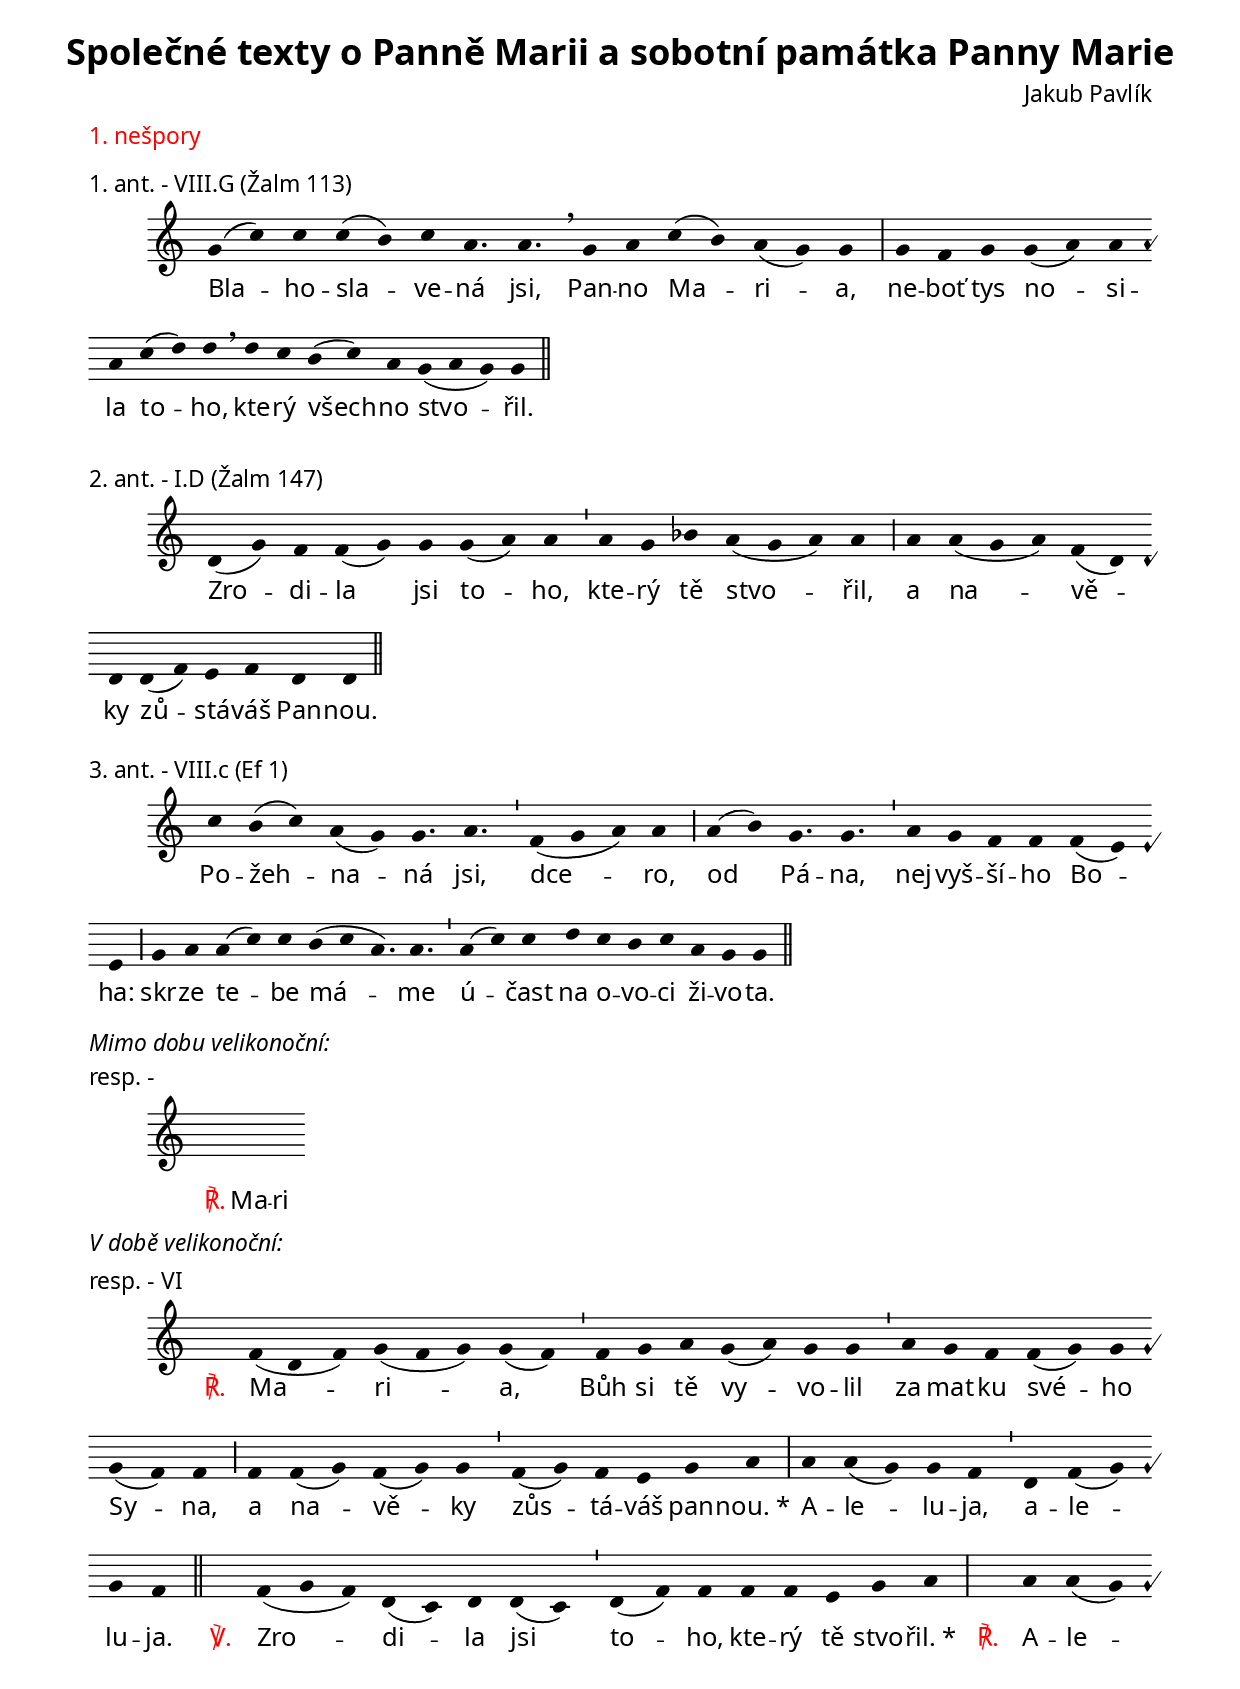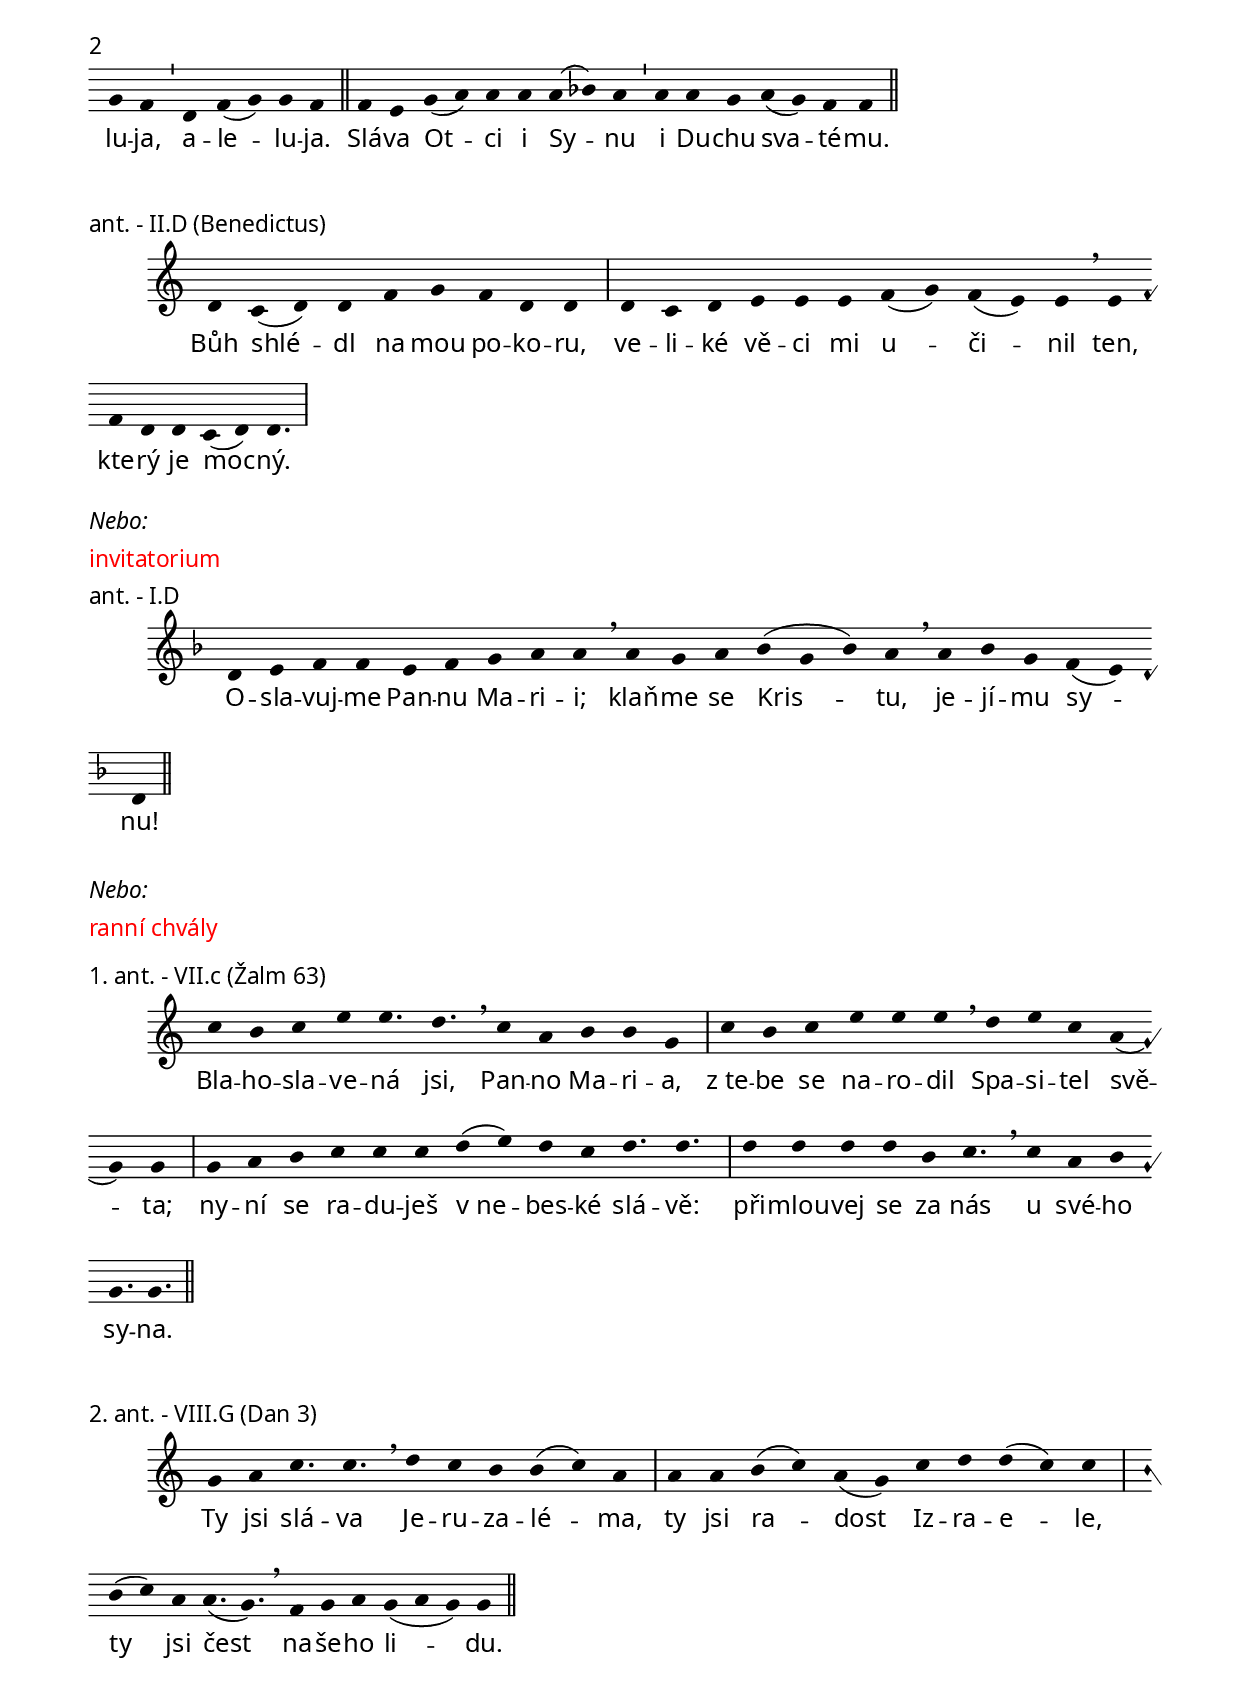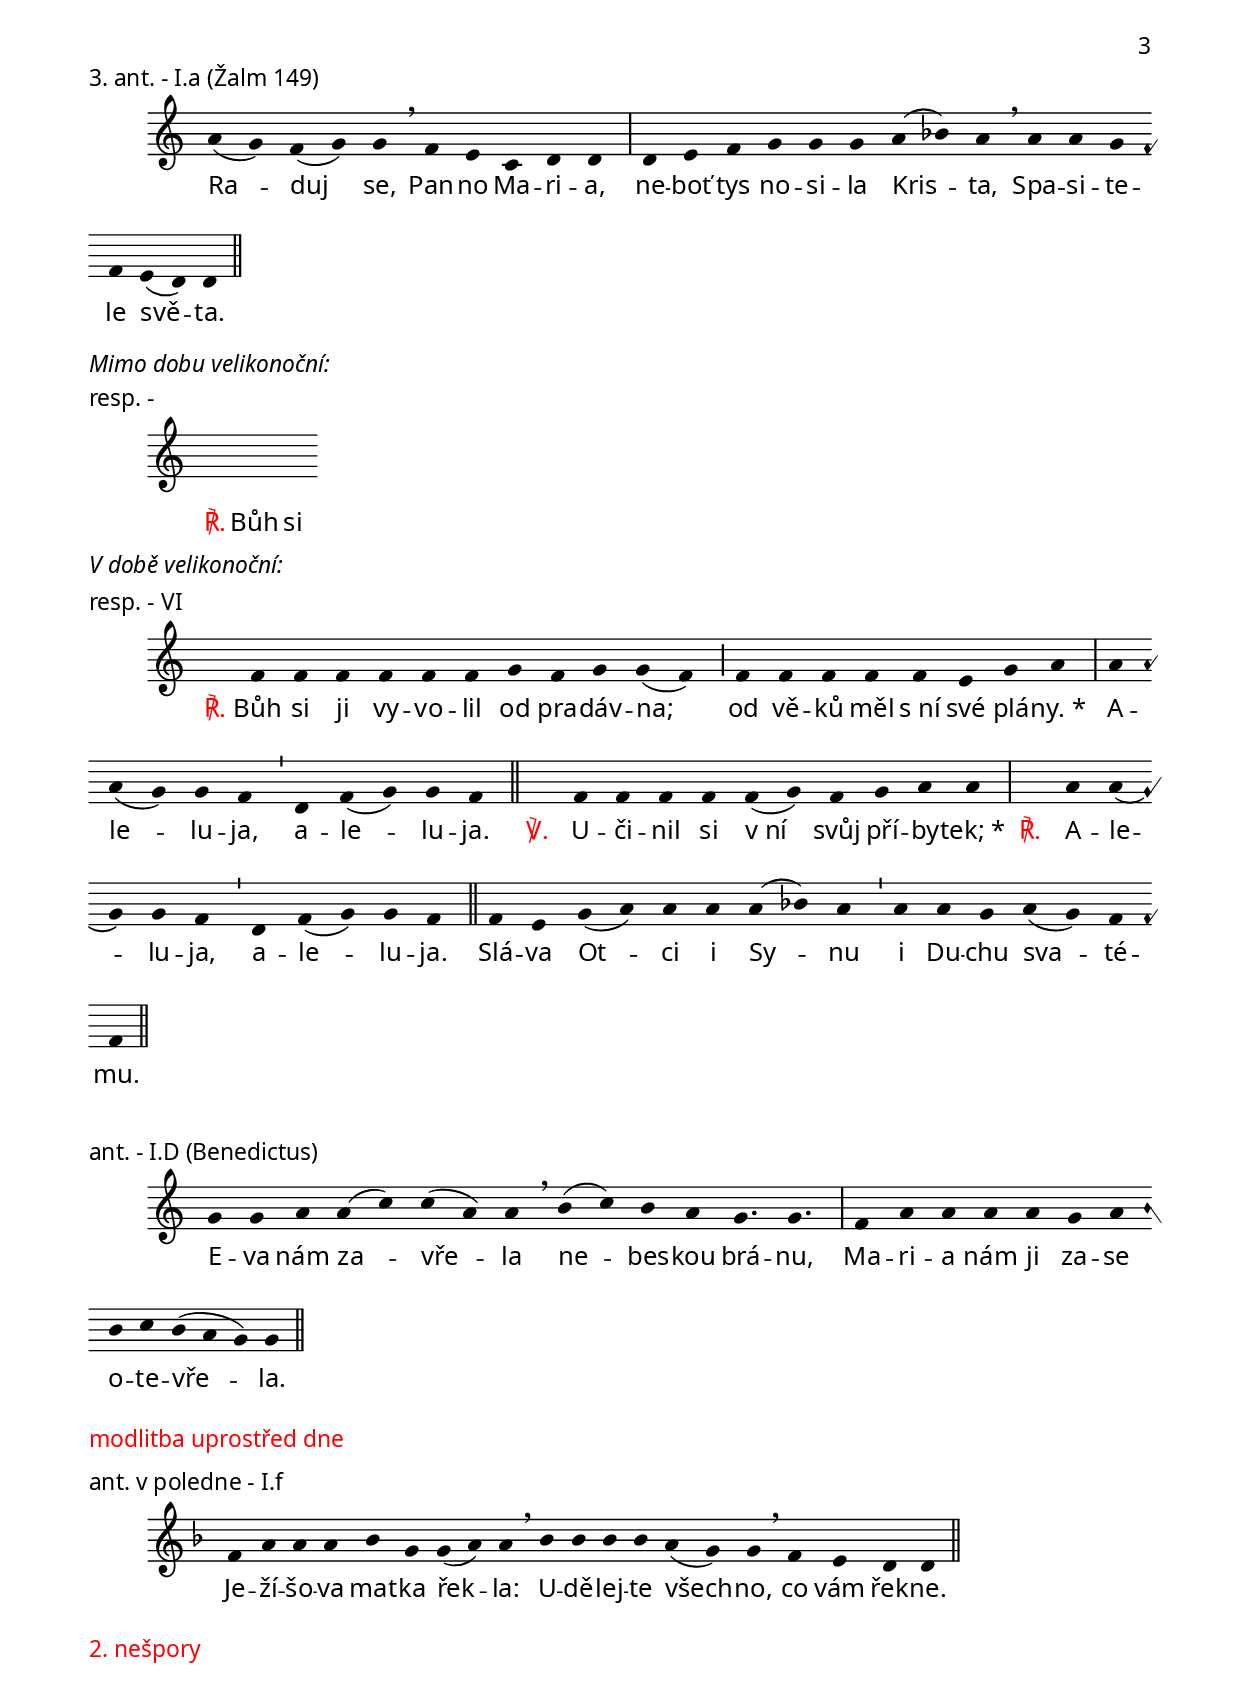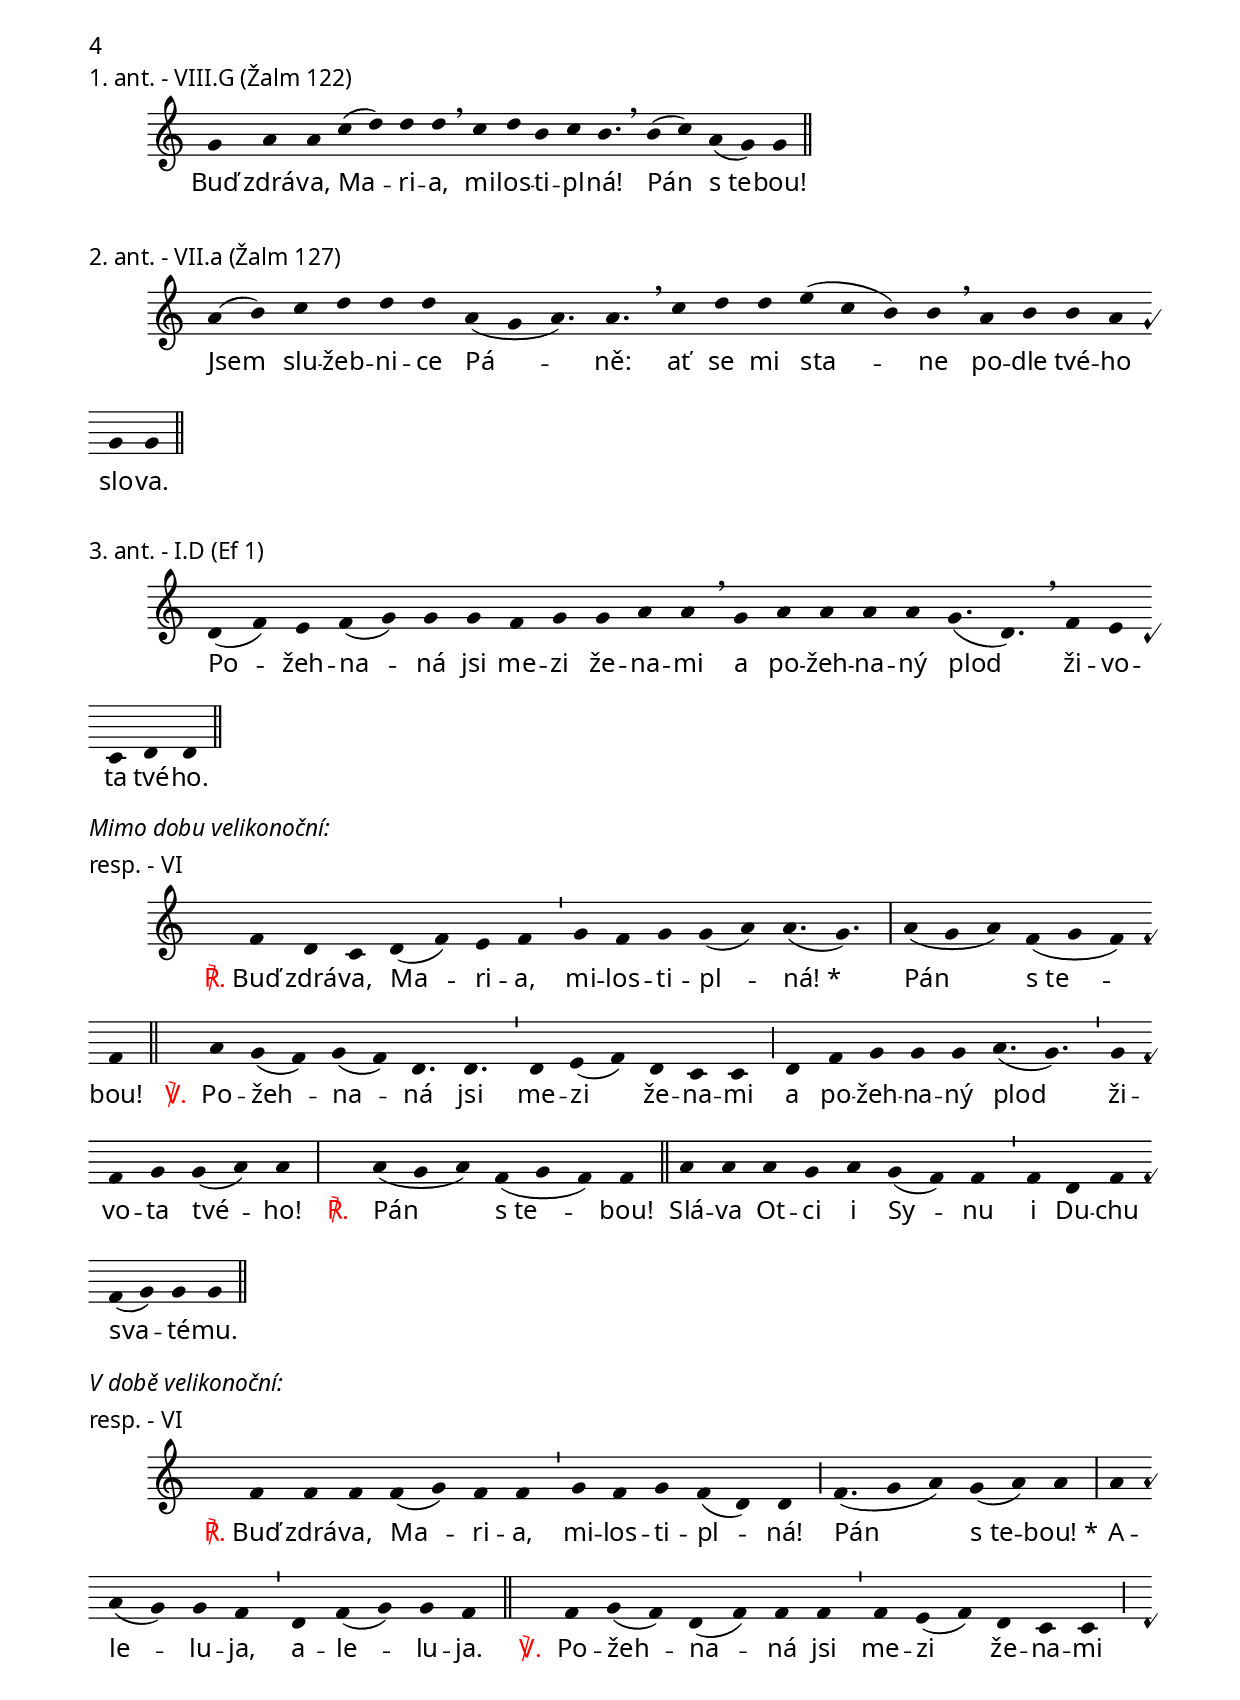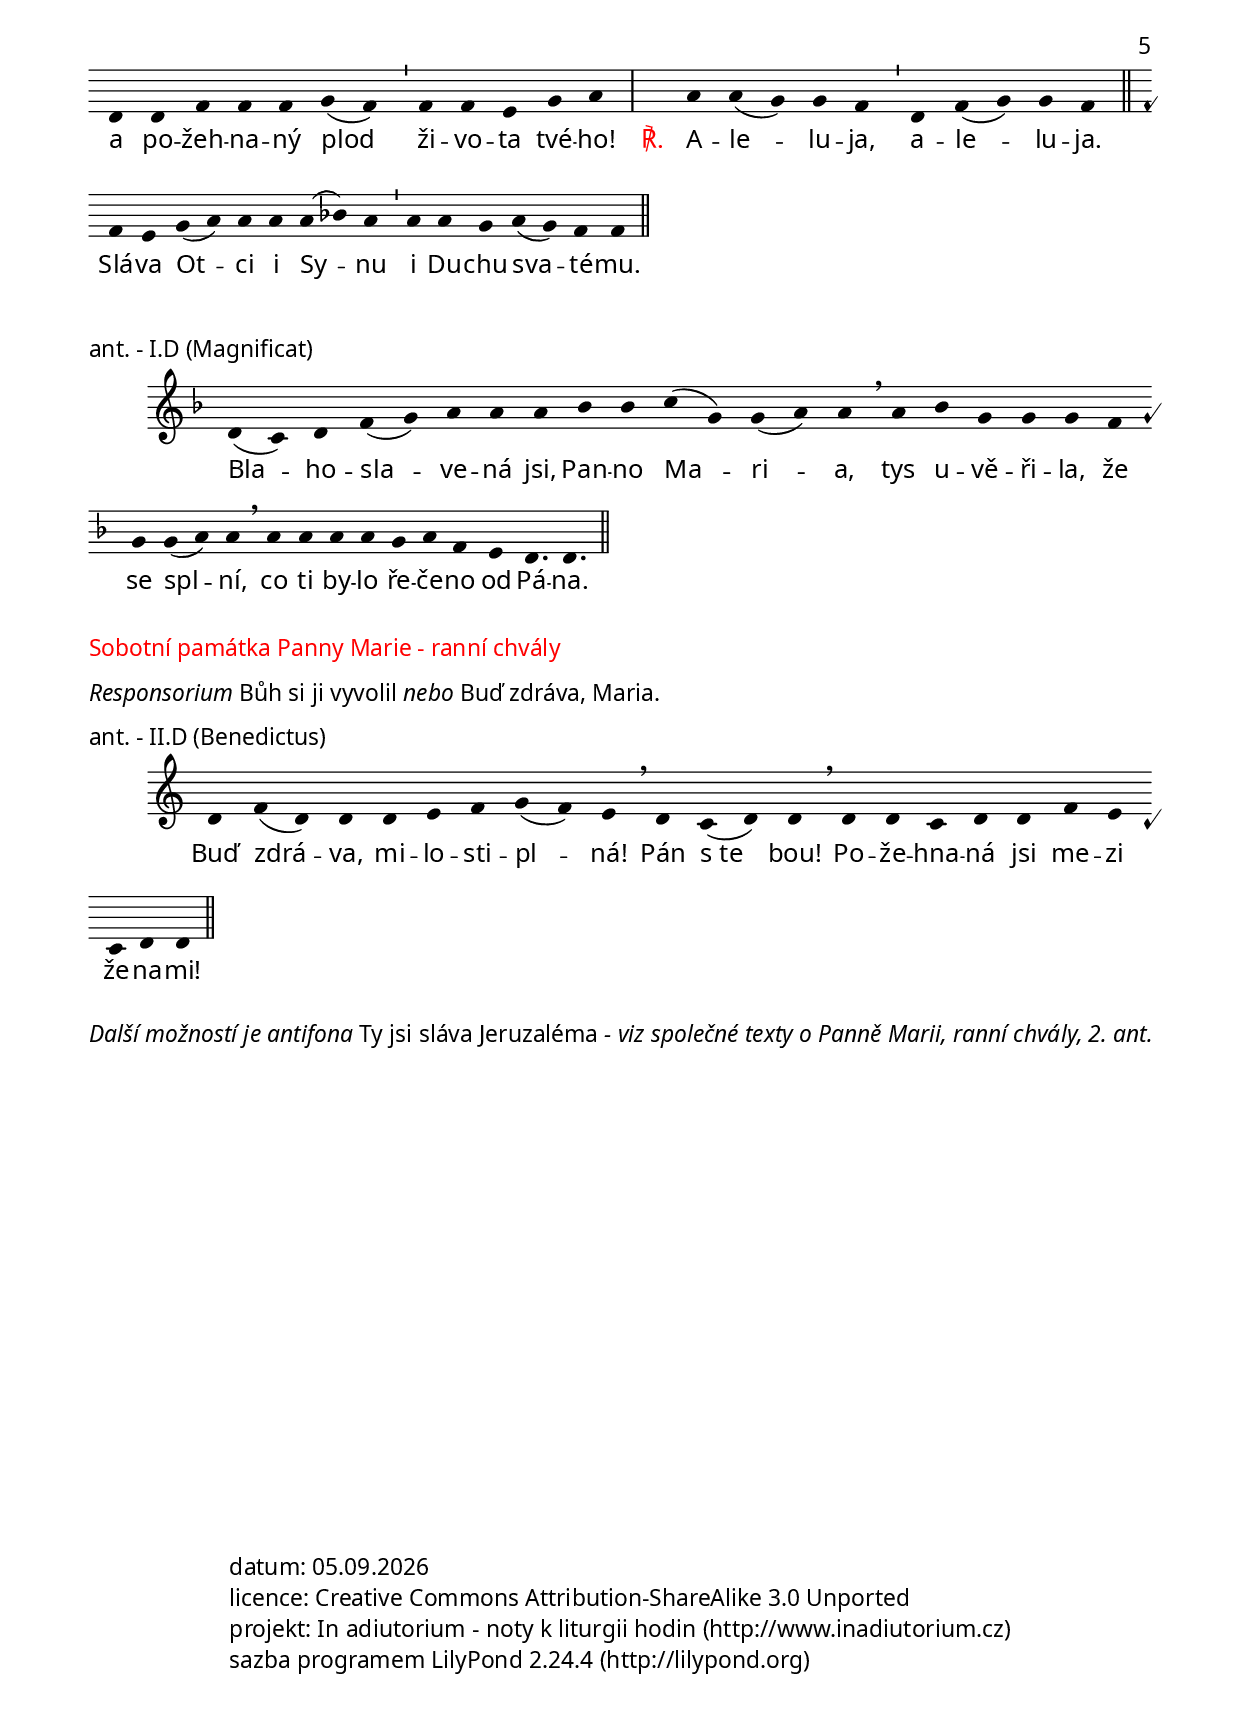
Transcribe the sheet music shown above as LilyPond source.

\version "2.14.2"

\header {
  title = "Společné texty o Panně Marii a sobotní památka Panny Marie"
  composer = "Jakub Pavlík"
}

\include "../spolecne.ly"
\include "../dilyresponsorii.ly"

\markup {\nadpisHodinka {"1. nešpory"}}

\score {
  \relative c'' {
    \choralniRezim
    g4( c) c c( b) c a4. a \breathe g4 a c( b) a( g) g \bar "|"
    g f g g( a) a a c( d) d \breathe d c b( c) a g( a g) g \bar "||"
  }
  \addlyrics {
    Bla -- ho -- sla -- ve -- ná jsi, Pan -- no Ma -- ri -- a,
    ne -- boť tys no -- si -- la to -- ho,
    kte -- rý všech -- no stvo -- řil.
    
    A -- le -- lu -- ja.
  }
  \header {
    quid = "1. ant."
    modus = "VIII"
    differentia = "G" 
    psalmus = "Žalm 113"
    piece = \markup {\sestavTitulek}
  }
}

\score {
  \relative c' {
    \choralniRezim
    d4( g) f f( g) g g( a) a \barMin
    a g bes a( g a) a \barMaior
    a a( g a) f( d) d d( f) e f d d \barFinalis
  }
  \addlyrics {
    Zro -- di -- la jsi to -- ho, 
    kte -- rý tě stvo -- řil,
    a na -- vě -- ky zů -- stá -- váš Pan -- nou.
    
    A -- le -- lu -- ja.
  }
  \header {
    quid = "2. ant."
    modus = "I"
    differentia = "D" 
    psalmus = "Žalm 147"
    piece = \markup {\sestavTitulek}
  }
}

\score {
  \relative c'' {
    \choralniRezim
    c4 b( c) a( g) g4. a \barMin f4( g a) a \barMaior
    a( b) g4. g \barMin a4 g f f f( e) e \barMaior
    g a a( c) c b( c a4.) a \barMin 
    a4( c) c d c b c a g g \barFinalis
  }
  \addlyrics {
    Po -- žeh -- na -- ná jsi, dce -- ro,
    od Pá -- na, nej -- vyš -- ší -- ho Bo -- ha:
    skr -- ze te -- be má -- me 
    ú -- čast na o -- vo -- ci ži -- vo -- ta.
    
    A -- le -- lu -- ja.
  }
  \header {
    quid = "3. ant."
    modus = "VIII"
    differentia = "c" 
    psalmus = "Ef 1"
    piece = \markup {\sestavTitulek}
  }
}

\markup\italic{Mimo dobu velikonoční:}

\score {
  \relative c' {
    \choralniRezim
    
    % R
    \neviditelna a
    
    % V
    \neviditelna a
    
    % R
    \neviditelna a
    
    % Slava
  }
  \addlyrics {
    \Response Ma -- ri -- a, Bůh si tě vy -- vo -- lil
    za mat -- ku své -- ho Sy -- na,_*
    a na -- vě -- ky zůs -- tá -- váš pan -- nou.
    \Verse Zro -- di -- la jsi to -- ho, kte -- rý tě stvo -- řil,_*
    \Response a na -- vě -- ky zůs -- tá -- váš pan -- nou.
    \textRespDoxologie
  }
  \header {
    quid = "resp."
    modus = ""
    id = ""
    piece = \markup {\sestavTitulekResp}
  }
}

\markup\italic{V době velikonoční:}

\score {
  \relative c' {
    \choralniRezim
    
    % R
    \neviditelna f
    f( d f) g( f g) g( f) \barMin f g a g( a) g g \barMin
    a g f f( g) g g( f) f \barMaior
    f f( g) f( g) g \barMin f( g) f e g a \barMax
    \respVIalelujaResponsum \barFinalis
    % V
    \neviditelna f
    f( g f) d( c) d d( c) \barMin d( f) f f f e g a \barMax
    % R
    \neviditelna a
    \respVIalelujaResponsum \barFinalis
    % Slava
    \respVIalelujaDoxologie \barFinalis
  }
  \addlyrics {
    \Response Ma -- ri -- a, Bůh si tě vy -- vo -- lil
    za mat -- ku své -- ho Sy -- na,
    a na -- vě -- ky zůs -- tá -- váš pan -- nou._* \textRespAleluja
    \Verse Zro -- di -- la jsi to -- ho, kte -- rý tě stvo -- řil._*
    \Response \textRespAleluja
    \textRespDoxologie
  }
  \header {
    quid = "resp."
    modus = "VI"
    id = ""
    piece = \markup {\sestavTitulekResp}
  }
} 

\score {
  \relative c' {
    \choralniRezim
    d4 c( d) d f g f d d \bar "|"
    d c d e e e f( g) f( e) e \breathe e f d d c( d) d4. \bar "|"
  }
  \addlyrics {
    Bůh shlé -- dl na mou po -- ko -- ru,
    ve -- li -- ké vě -- ci mi u -- či -- nil ten, kte -- rý je moc -- ný.
    
    A -- le -- lu -- ja.
  }
  \header {
    quid = "ant."
    modus = "II"
    differentia = "D" 
    psalmus = "Benedictus"
    piece = \markup {\sestavTitulek}
  }
}

\markup\italic{Nebo:}

\score {
  \relative c' {
    \choralniRezim
    
  }
  \addlyrics {
    Bla -- ho -- sla -- vit mě bu -- dou všech -- na po -- ko -- le -- ní,
    ne -- boť Bůh shlé -- dl na svou ne -- pa -- tr -- nou slu -- žeb -- ni -- ci.
    
    A -- le -- lu -- ja.
  }
  \header {
    quid = "ant."
    modus = ""
    differentia = ""
    psalmus = "Benedictus"
    id = ""
    piece = \markup {\sestavTitulek}
  }
}

\markup {\nadpisHodinka {"invitatorium"}}

\score {
  \relative c' {
    \choralniRezim
    \key f \major
    d4 e f f e f g a a \breathe a g a bes( g bes) a \breathe
    a bes g f( e) d \bar "||"
  }
  \addlyrics {
    O -- sla -- vuj -- me Pan -- nu Ma -- ri -- i;
    klaň -- me se Kris -- tu, je -- jí -- mu sy -- nu!
    
    A -- le -- lu -- ja.
  }
  \header {
    quid = "ant."
    modus = "I"
    differentia = "D" 
    psalmus = ""
    piece = \markup {\sestavTitulekBezZalmu}
  }
}

\markup\italic{Nebo:}

\score {
  \relative c' {
    \choralniRezim
    
  }
  \addlyrics {
    Chval -- me Kris -- ta, na -- še -- ho Pá -- na,
    a o -- sla -- vuj -- me je -- ho Mat -- ku, Pan -- nu Ma -- ri -- i!
    
    A -- le -- lu -- ja.
  }
  \header {
    quid = "ant."
    modus = ""
    differentia = "" 
    psalmus = ""
    id = ""
    piece = \markup {\sestavTitulekBezZalmu}
  }
}

\markup {\nadpisHodinka {"ranní chvály"}}

\score {
  \relative c'' {
    \choralniRezim
    c4 b c e e4. d \breathe c4 a b b g \bar "|"
    c b c e e e \breathe d e c a( g) g \bar "|"
    g a b c c c d( e) d c d4. d \bar "|" 
    d4 d d d b c4. \breathe c4 a b g4. g \bar "||"
  }
  \addlyrics {
    Bla -- ho -- sla -- ve -- ná jsi, Pan -- no Ma -- ri -- a,
    z_te -- be se na -- ro -- dil Spa -- si -- tel svě -- ta;
    ny -- ní se ra -- du -- ješ v_ne -- bes -- ké slá -- vě:
    při -- mlou -- vej se za nás u své -- ho sy -- na.
    
    A -- le -- lu -- ja.
  }
  \header {
    quid = "1. ant."
    modus = "VII"
    differentia = "c" 
    psalmus = "Žalm 63"
    piece = \markup {\sestavTitulek}
  }
}

\score {
  \relative c'' {
    \choralniRezim
    g4 a c4. c \breathe d4 c b b( c) a \bar "|"
    a a b( c) a( g) c d d( c) c \bar "|"
    b( c) a a4.( g) \breathe f4 g a g( a g) g \bar "||"
  }
  \addlyrics {
    Ty jsi slá -- va Je -- ru -- za -- lé -- ma,
    ty jsi ra -- dost Iz -- ra -- e -- le,
    ty jsi čest na -- še -- ho li -- du.
    
    A -- le -- lu -- ja.
  }
  \header {
    quid = "2. ant."
    modus = "VIII"
    differentia = "G" 
    psalmus = "Dan 3"
    piece = \markup {\sestavTitulek}
  }
}

\score {
  \relative c'' {
    \choralniRezim
    a4( g) f( g) g \breathe f e c d d \bar "|"
    d e f g g g a( bes) a \breathe a a g f e( d) d \bar "||"
  }
  \addlyrics {
    Ra -- duj se, Pan -- no Ma -- ri -- a,
    ne -- boť tys no -- si -- la Kris -- ta,
    Spa -- si -- te -- le svě -- ta.
    
    A -- le -- lu -- ja.
  }
  \header {
    quid = "3. ant."
    modus = "I"
    differentia = "a" 
    psalmus = "Žalm 149"
    piece = \markup {\sestavTitulek}
  }
}

\markup\italic{Mimo dobu velikonoční:}

\score {
  \relative c' {
    \choralniRezim
    
    % R
    \neviditelna a
    
    % V
    \neviditelna a
    
    % R
    \neviditelna a
    
    % Slava
  }
  \addlyrics {
    \Response Bůh si ji vy -- vo -- lil od pra -- dáv -- na;_*
    od vě -- ků měl s_ní své plá -- ny.
    \Verse U -- či -- nil si v_ní svůj pří -- by -- tek;_*
    \Response od vě -- ků měl s_ní své plá -- ny.
    \textRespDoxologie
  }
  \header {
    quid = "resp."
    modus = ""
    id = ""
    piece = \markup {\sestavTitulekResp}
  }
}

\markup\italic{V době velikonoční:}

\score {
  \relative c' {
    \choralniRezim
    
    % R
    \neviditelna f
    f4 f f f f f g f g g( f) \barMaior
    f f f f f e g a \barMax
    \respVIalelujaResponsum \barFinalis
    % V
    \neviditelna f
    f4 f f f f( g) f g a a \barMax
    % R
    \neviditelna a
    \respVIalelujaResponsum \barFinalis
    % Slava
    \respVIalelujaDoxologie \barFinalis
  }
  \addlyrics {
    \Response Bůh si ji vy -- vo -- lil od pra -- dáv -- na;
    od vě -- ků měl s_ní své plá -- ny._* \textRespAleluja
    \Verse U -- či -- nil si v_ní svůj pří -- by -- tek;_*
    \Response \textRespAleluja
    \textRespDoxologie
  }
  \header {
    quid = "resp."
    modus = "VI"
    id = ""
    piece = \markup {\sestavTitulekResp}
  }
} 

\score {
  \relative c'' {
    \choralniRezim
    g4 g a a( c) c( a) a \breathe b( c) b a g4. g \bar "|"
    f4 a a a a g a b c b( a g) g \bar "||"
  }
  \addlyrics {
    E -- va nám za -- vře -- la ne -- bes -- kou brá -- nu,
    Ma -- ri -- a nám ji za -- se o -- te -- vře -- la.
    
    A -- le -- lu -- ja.
  }
  \header {
    quid = "ant."
    modus = "I"
    differentia = "D" 
    psalmus = "Benedictus"
    piece = \markup {\sestavTitulek}
  }
}

\markup {\nadpisHodinka {"modlitba uprostřed dne"}}

\score {
  \relative c' {
    \choralniRezim
    
  }
  \addlyrics {
    Všich -- ni jed -- no -- my -- sl -- ně 
    se -- tr -- vá -- va -- li v_mod -- lit -- bách
    spo -- lu s_Je -- ží -- šo -- vou mat -- kou Ma -- ri -- í.
  }
  \header {
    quid = "ant. dopoledne"
    modus = ""
    differentia = "" 
    psalmus = ""
    id = ""
    piece = \markup {\sestavTitulekBezZalmu}
  }
}

\score {
  \relative c' {
    \choralniRezim
    \key f \major
    f4 a a a bes g g( a) a \breathe 
    bes bes bes bes a( g) g \breathe f e d d \bar "||"
  }
  \addlyrics {
    Je -- ží -- šo -- va mat -- ka řek -- la:
    U -- dě -- lej -- te všech -- no, co vám řek -- ne.
    
    A -- le -- lu -- ja.
  }
  \header {
    quid = "ant. v poledne"
    modus = "I"
    differentia = "f" 
    psalmus = ""
    piece = \markup {\sestavTitulek}
  }
}

\score {
  \relative c' {
    \choralniRezim
    
  }
  \addlyrics {
    Pán ře -- kl své mat -- ce:
    Že -- no, to je tvůj syn.
    Po -- tom ře -- kl u -- čed -- ní -- ko -- vi:
    To je tvá mat -- ka.
    
    A -- le -- lu -- ja.
  }
  \header {
    quid = "ant. odpoledne"
    modus = ""
    differentia = "" 
    psalmus = ""
    id = ""
    piece = \markup {\sestavTitulekBezZalmu}
  }
}

\markup {\nadpisHodinka {"2. nešpory"}}

\score {
  \relative c'' {
    \choralniRezim
    g4 a a c( d) d d \breathe c d b c b4. \breathe b4( c) a( g) g \bar "||"
  }
  \addlyrics {
    Buď zdrá -- va, Ma -- ri -- a, mi -- los -- ti -- pl -- ná!
    Pán s_te -- bou!
    
    A -- le -- lu -- ja.
  }
  \header {
    quid = "1. ant."
    modus = "VIII"
    differentia = "G" 
    psalmus = "Žalm 122"
    piece = \markup {\sestavTitulek}
  }
}

\score {
  \relative c'' {
    \choralniRezim
    a4( b) c d d d a( g a4.) a \breathe
    c4 d d e( c b) b \breathe a b b a g g \bar "||"
  }
  \addlyrics {
    Jsem slu -- žeb -- ni -- ce Pá -- ně:
    ať se mi sta -- ne po -- dle tvé -- ho slo -- va.
    
    A -- le -- lu -- ja.
  }
  \header {
    quid = "2. ant."
    modus = "VII"
    differentia = "a" 
    psalmus = "Žalm 127"
    piece = \markup {\sestavTitulek}
  }
}

\score {
  \relative c' {
    \choralniRezim
    d( f) e f( g) g g f g g a a \breathe g a a a a g4.( d) \breathe
    f4 e c d d \bar "||"
  }
  \addlyrics {
    Po -- žeh -- na -- ná jsi me -- zi že -- na -- mi
    a po -- žeh -- na -- ný plod ži -- vo -- ta tvé -- ho.
    
    A -- le -- lu -- ja.
  }
  \header {
    quid = "3. ant."
    modus = "I"
    differentia = "D" 
    psalmus = "Ef 1"
    piece = \markup {\sestavTitulek}
  }
}

\markup\italic{Mimo dobu velikonoční:}

\score {
  \relative c' {
    \choralniRezim
    
    % R
    \neviditelna f
    f d c d( f) e f \barMin g f g g( a) a4.( g) \barMax
    a4( g a) f( g f) f \barFinalis
    % V
    \neviditelna a
    a4 g( f) g( f) d4. d \barMin d4 e( f) d c c \barMaior
    d f g g g a4.( g) \barMin g4 f g g( a) a \barMax
    % R
    \neviditelna a
    a4( g a) f( g f) f \barFinalis
    % Slava
    a4 a a g a g( f) f \barMin f d f f( g) g g \barFinalis
  }
  \addlyrics {
    \Response Buď zdrá -- va, Ma -- ri -- a, mi -- los -- ti -- pl -- ná!_*
    Pán s_te -- bou!
    \Verse Po -- žeh -- na -- ná jsi me -- zi že -- na -- mi
    a po -- žeh -- na -- ný plod ži -- vo -- ta tvé -- ho!
    \Response Pán s_te -- bou!
    \textRespDoxologie
  }
  \header {
    quid = "resp."
    modus = "VI"
    id = ""
    piece = \markup {\sestavTitulekResp}
  }
}

\markup\italic{V době velikonoční:}

\score {
  \relative c' {
    \choralniRezim
    
    % R
    \neviditelna f
    f f f f( g) f f \barMin g f g f( d) d \barMaior
    f4.( g4 a) g( a) a \barMax
    \respVIalelujaResponsum \barFinalis
    % V
    \neviditelna f
    f4 g( f) d( f) f f \barMin f e( f) d c c \barMaior 
    d d f f f g( f) \barMin f f e g a \barMax
    % R
    \neviditelna a
    \respVIalelujaResponsum \barFinalis
    % Slava
    \respVIalelujaDoxologie \barFinalis
  }
  \addlyrics {
    \Response Buď zdrá -- va, Ma -- ri -- a, mi -- los -- ti -- pl -- ná!
    Pán s_te -- bou!_* \textRespAleluja
    \Verse Po -- žeh -- na -- ná jsi me -- zi že -- na -- mi
    a po -- žeh -- na -- ný plod ži -- vo -- ta tvé -- ho!
    \Response \textRespAleluja
    \textRespDoxologie
  }
  \header {
    quid = "resp."
    modus = "VI"
    id = ""
    piece = \markup {\sestavTitulekResp}
  }
} 

\score {
  \relative c' {
    \choralniRezim
    \key f \major
    d4( c) d f( g) a a a bes bes c( g) g( a) a \breathe
    a bes g g g f g g( a) a \breathe a a a a g a f e d4. d \bar "||"
  }
  \addlyrics {
    Bla -- ho -- sla -- ve -- ná jsi, Pan -- no Ma -- ri -- a,
    tys u -- vě -- ři -- la, že se spl -- ní,
    co ti by -- lo ře -- če -- no od Pá -- na.
    
    A -- le -- lu -- ja.
  }
  \header {
    quid = "ant."
    modus = "I"
    differentia = "D" 
    psalmus = "Magnificat"
    piece = \markup {\sestavTitulek}
  }
}

\markup {\nadpisHodinka {"Sobotní památka Panny Marie - ranní chvály"}}

\markup\italic{Responsorium \upright{Bůh si ji vyvolil} nebo \upright{Buď zdráva, Maria.}}

\score {
  \relative c' {
    \choralniRezim
    
  }
  \addlyrics {
    Zbož -- ně slav -- me 
    pa -- mát -- ku bla -- ho -- sla -- ve -- né Pan -- ny Ma -- ri -- e;
    o -- na za nás o -- ro -- du -- je
    u na -- še -- ho Pá -- na Je -- ží -- še Kris -- ta.
  }
  \header {
    quid = "ant."
    modus = ""
    differentia = "" 
    psalmus = "Benedictus"
    id = ""
    piece = \markup {\sestavTitulekBezZalmu}
  }
}

\score {
  \relative c' {
    \choralniRezim
    
  }
  \addlyrics {
    Po -- žeh -- na -- ná jsi, 
    Pan -- no Ma -- ri -- a,
    od Pá -- na, nej -- vyš -- ší -- ho Bo -- ha,
    me -- zi vše -- mi že -- na -- mi na ze -- mi.
  }
  \header {
    quid = "ant."
    modus = ""
    differentia = "" 
    psalmus = "Benedictus"
    id = ""
    piece = \markup {\sestavTitulekBezZalmu}
  }
}

\score {
  \relative c' {
    \choralniRezim
    
  }
  \addlyrics {
    Skr -- ze te -- be, ne -- po -- skvr -- ně -- ná Pan -- no,
    nám byl vrá -- cen ztra -- ce -- ný ži -- vot,
    ne -- boť tys po -- ča -- la z_Du -- cha sva -- té -- ho
    a po -- ro -- di -- la jsi svě -- tu Spa -- si -- te -- le.
  }
  \header {
    quid = "ant."
    modus = ""
    differentia = "" 
    psalmus = "Benedictus"
    id = ""
    piece = \markup {\sestavTitulekBezZalmu}
  }
}

\score {
  \relative c' {
    \choralniRezim
    d4 f( d) d
    d e f g( f) e \breathe
    d c( d) d \breathe
    d d c d d f e c d d \bar "||"
  }
  \addlyrics {
    Buď zdrá -- va, mi -- lo -- sti -- pl -- ná!
    Pán s_te bou!
    Po -- že -- hna -- ná jsi me -- zi že -- na -- mi!
  }
  \header {
    quid = "ant."
    modus = "II"
    differentia = "D" 
    psalmus = "Benedictus"
    piece = \markup {\sestavTitulek}
    fons = "Doba adventní, modlitba uprostřed dne."
  }
}

\score {
  \relative c' {
    \choralniRezim
    
  }
  \addlyrics {
    Kdo mů -- že vy -- zpí -- vat tvou chvá -- lu,
    sva -- tá a ne -- po -- skvr -- ně -- ná Pan -- no Ma -- ri -- a?
    Vždyť skr -- ze te -- be jsme dos -- ta -- li Vy -- ku -- pi -- te -- le,
    na -- še -- ho Pá -- na Je -- ží -- še Kris -- ta.
  }
  \header {
    quid = "ant."
    modus = ""
    differentia = "" 
    psalmus = "Benedictus"
    id = ""
    piece = \markup {\sestavTitulekBezZalmu}
  }
}

\markup\italic{Další možností je antifona \upright{Ty jsi sláva Jeruzaléma} - 
viz společné texty o Panně Marii, ranní chvály, 2. ant.}